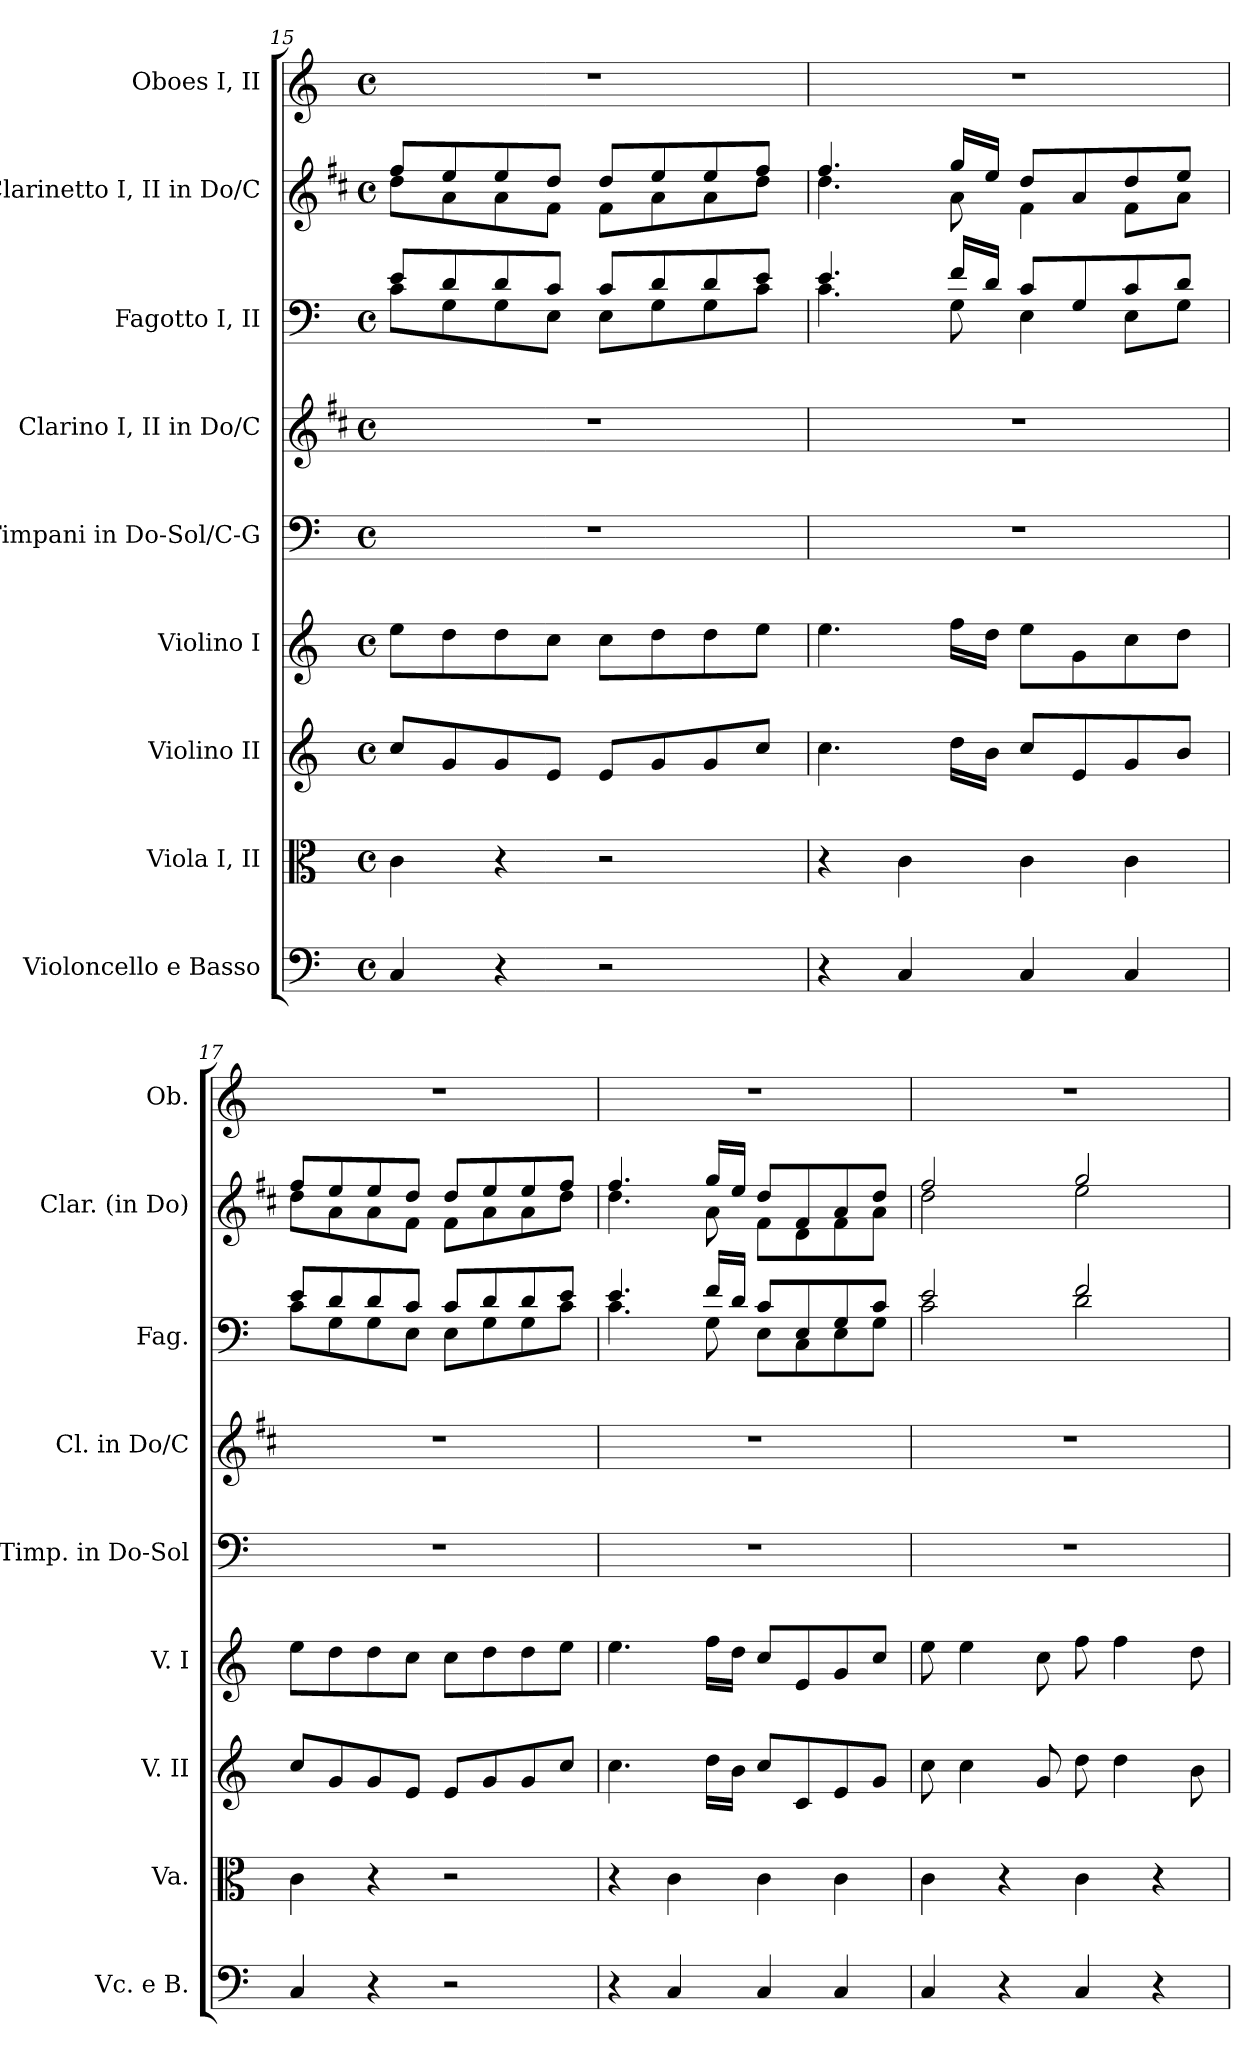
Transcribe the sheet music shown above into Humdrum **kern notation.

**kern	**kern	**kern	**kern	**kern	**kern	**kern	**kern	**kern
*part9	*part8	*part7	*part6	*part5	*part4	*part3	*part2	*part1
*staff9	*staff8	*staff7	*staff6	*staff5	*staff4	*staff3	*staff2	*staff1
*I"Violoncello e Basso	*I"Viola I, II	*I"Violino II	*I"Violino I	*I"Timpani in Do-Sol/C-G	*I"Clarino I, II in Do/C	*I"Fagotto I, II	*I"Clarinetto I, II in Do/C	*I"Oboes I, II
*I'Vc. e B.	*I'Va.	*I'V. II	*I'V. I	*I'Timp. in Do-Sol	*I'Cl. in Do/C	*I'Fag.	*I'Clar. (in Do)	*I'Ob.
*clefF4	*clefC3	*clefG2	*clefG2	*clefF4	*clefG2	*clefF4	*clefG2	*clefG2
*	*	*	*	*	*ITrd1c2	*	*ITrd1c2	*
*k[]	*k[]	*k[]	*k[]	*k[]	*k[]	*k[]	*k[]	*k[]
*M4/4	*M4/4	*M4/4	*M4/4	*M4/4	*M4/4	*M4/4	*M4/4	*M4/4
*met(c)	*met(c)	*met(c)	*met(c)	*met(c)	*met(c)	*met(c)	*met(c)	*met(c)
=15	=15	=15	=15	=15	=15	=15	=15	=15
*	*	*	*	*	*	*^	*^	*
4Ci/	4ci\	8cci/L	8eei\L	1r	1r	8ei/L	8ci\L	8eei/L	8cci\L	1r
.	.	8gi/	8ddi\	.	.	8di/	8Gi\	8ddi/	8gi\	.
4r	4r	8gi/	8ddi\	.	.	8di/	8Gi\	8ddi/	8gi\	.
.	.	8ei/J	8cci\J	.	.	8ci/J	8Ei\J	8cci/J	8ei\J	.
2r	2r	8ei/L	8cci\L	.	.	8ci/L	8Ei\L	8cci/L	8ei\L	.
.	.	8gi/	8ddi\	.	.	8di/	8Gi\	8ddi/	8gi\	.
.	.	8gi/	8ddi\	.	.	8di/	8Gi\	8ddi/	8gi\	.
.	.	8cci/J	8eei\J	.	.	8ei/J	8ci\J	8eei/J	8cci\J	.
=16	=16	=16	=16	=16	=16	=16	=16	=16	=16	=16
4r	4r	4.cci\	4.eei\	1r	1r	4.ei/	4.ci\	4.eei/	4.cci\	1r
4Ci/	4ci\	.	.	.	.	.	.	.	.	.
.	.	16dd\LL	16ff\LL	.	.	16f/LL	8Gi\	16ff/LL	8gi\	.
.	.	16b\JJ	16dd\JJ	.	.	16d/JJ	.	16dd/JJ	.	.
4Ci/	4ci\	8cci/L	8eei\L	.	.	8ci/L	4Ei\	8cci/L	4ei\	.
.	.	8ei/	8gi\	.	.	8Gi/	.	8gi/	.	.
4Ci/	4ci\	8gi/	8cci\	.	.	8ci/	8Ei\L	8cci/	8ei\L	.
.	.	8bi/J	8ddi\J	.	.	8di/J	8Gi\J	8ddi/J	8gi\J	.
=17	=17	=17	=17	=17	=17	=17	=17	=17	=17	=17
4Ci/	4ci\	8cci/L	8eei\L	1r	1r	8ei/L	8ci\L	8eei/L	8cci\L	1r
.	.	8gi/	8ddi\	.	.	8di/	8Gi\	8ddi/	8gi\	.
4r	4r	8gi/	8ddi\	.	.	8di/	8Gi\	8ddi/	8gi\	.
.	.	8ei/J	8cci\J	.	.	8ci/J	8Ei\J	8cci/J	8ei\J	.
2r	2r	8ei/L	8cci\L	.	.	8ci/L	8Ei\L	8cci/L	8ei\L	.
.	.	8gi/	8ddi\	.	.	8di/	8Gi\	8ddi/	8gi\	.
.	.	8gi/	8ddi\	.	.	8di/	8Gi\	8ddi/	8gi\	.
.	.	8cci/J	8eei\J	.	.	8ei/J	8ci\J	8eei/J	8cci\J	.
=18	=18	=18	=18	=18	=18	=18	=18	=18	=18	=18
4r	4r	4.cci\	4.eei\	1r	1r	4.ei/	4.ci\	4.eei/	4.cci\	1r
4Ci/	4ci\	.	.	.	.	.	.	.	.	.
.	.	16dd\LL	16ff\LL	.	.	16f/LL	8Gi\	16ff/LL	8gi\	.
.	.	16b\JJ	16dd\JJ	.	.	16d/JJ	.	16dd/JJ	.	.
4Ci/	4ci\	8cci/L	8cci/L	.	.	8ci/L	8Ei\L	8cci/L	8ei\L	.
.	.	8ci/	8ei/	.	.	8Ei/	8Ci\	8ei/	8ci\	.
4Ci/	4ci\	8ei/	8gi/	.	.	8Gi/	8Ei\	8gi/	8ei\	.
.	.	8gi/J	8cci/J	.	.	8ci/J	8Gi\J	8cci/J	8gi\J	.
=19	=19	=19	=19	=19	=19	=19	=19	=19	=19	=19
4Ci/	4ci\	8cci\	8eei\	1r	1r	2ei/	2ci\	2eei/	2cci\	1r
.	.	4cci\	4eei\	.	.	.	.	.	.	.
4r	4r	.	.	.	.	.	.	.	.	.
.	.	8gi/	8cci\	.	.	.	.	.	.	.
4Ci/	4ci\	8dd\	8ff\	.	.	2f/	2d\	2ff/	2dd\	.
.	.	4dd\	4ff\	.	.	.	.	.	.	.
4r	4r	.	.	.	.	.	.	.	.	.
.	.	8b\	8dd\	.	.	.	.	.	.	.
*	*	*	*	*	*	*v	*v	*	*	*
*	*	*	*	*	*	*	*v	*v	*
=	=	=	=	=	=	=	=	=
*-	*-	*-	*-	*-	*-	*-	*-	*-
